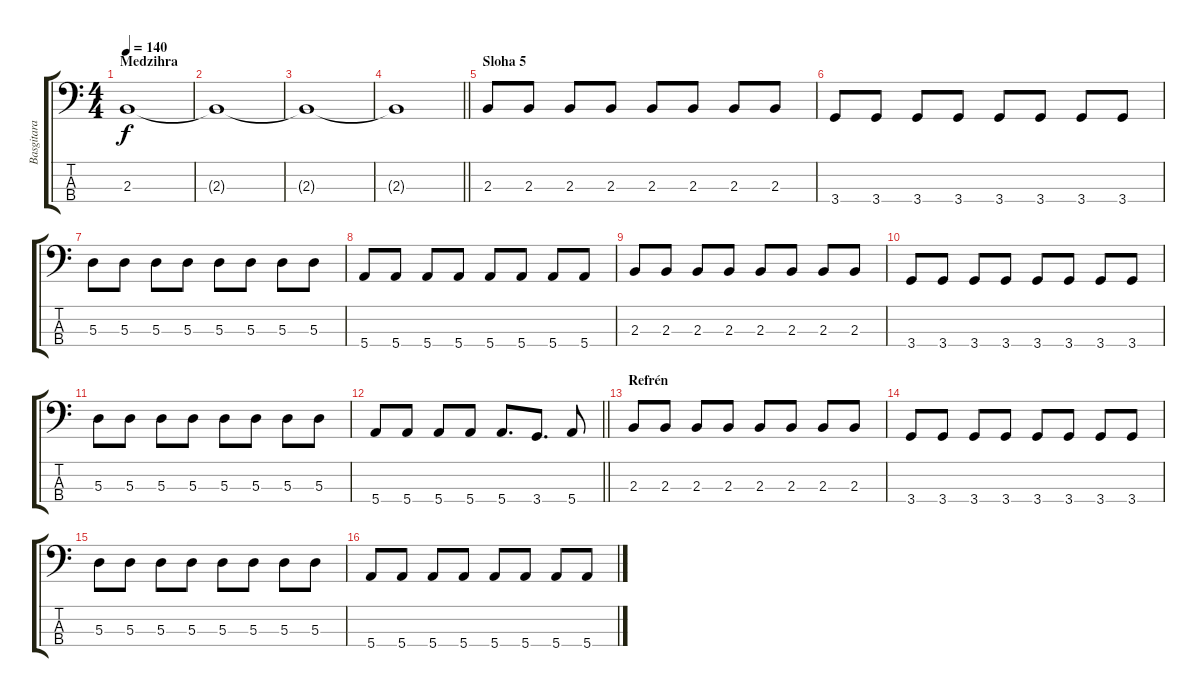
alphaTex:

\track ("Basgitara" "Basgitara") {instrument electricbasspick}
\staff {score tabs}
\tuning (G2 D2 A1 E1) {hide}
\ts (4 4)
\section ("" "Medzihra")
\tempo 140
\clef f4
\ks c
2.3.1{dy f} |
2.3{t}.1{volume 0} |
2.3{t}.1 |
\barLineRight lightlight
2.3{t}.1 |
\section ("" "Sloha 5")
2.3.8{volume 13} 2.3.8 2.3.8 2.3.8 2.3.8 2.3.8 2.3.8 2.3.8 |
3.4.8 3.4.8 3.4.8 3.4.8 3.4.8 3.4.8 3.4.8 3.4.8 |
5.3.8 5.3.8 5.3.8 5.3.8 5.3.8 5.3.8 5.3.8 5.3.8 |
5.4.8 5.4.8 5.4.8 5.4.8 5.4.8 5.4.8 5.4.8 5.4.8 |
2.3.8 2.3.8 2.3.8 2.3.8 2.3.8 2.3.8 2.3.8 2.3.8 |
3.4.8 3.4.8 3.4.8 3.4.8 3.4.8 3.4.8 3.4.8 3.4.8 |
5.3.8 5.3.8 5.3.8 5.3.8 5.3.8 5.3.8 5.3.8 5.3.8 |
\barLineRight lightlight
5.4.8 5.4.8 5.4.8 5.4.8 5.4.8{d} 3.4.8{d} 5.4.8 |
\section ("" "Refrén")
2.3.8 2.3.8 2.3.8 2.3.8 2.3.8 2.3.8 2.3.8 2.3.8 |
3.4.8 3.4.8 3.4.8 3.4.8 3.4.8 3.4.8 3.4.8 3.4.8 |
5.3.8 5.3.8 5.3.8 5.3.8 5.3.8 5.3.8 5.3.8 5.3.8 |
5.4.8 5.4.8 5.4.8 5.4.8 5.4.8 5.4.8 5.4.8 5.4.8
